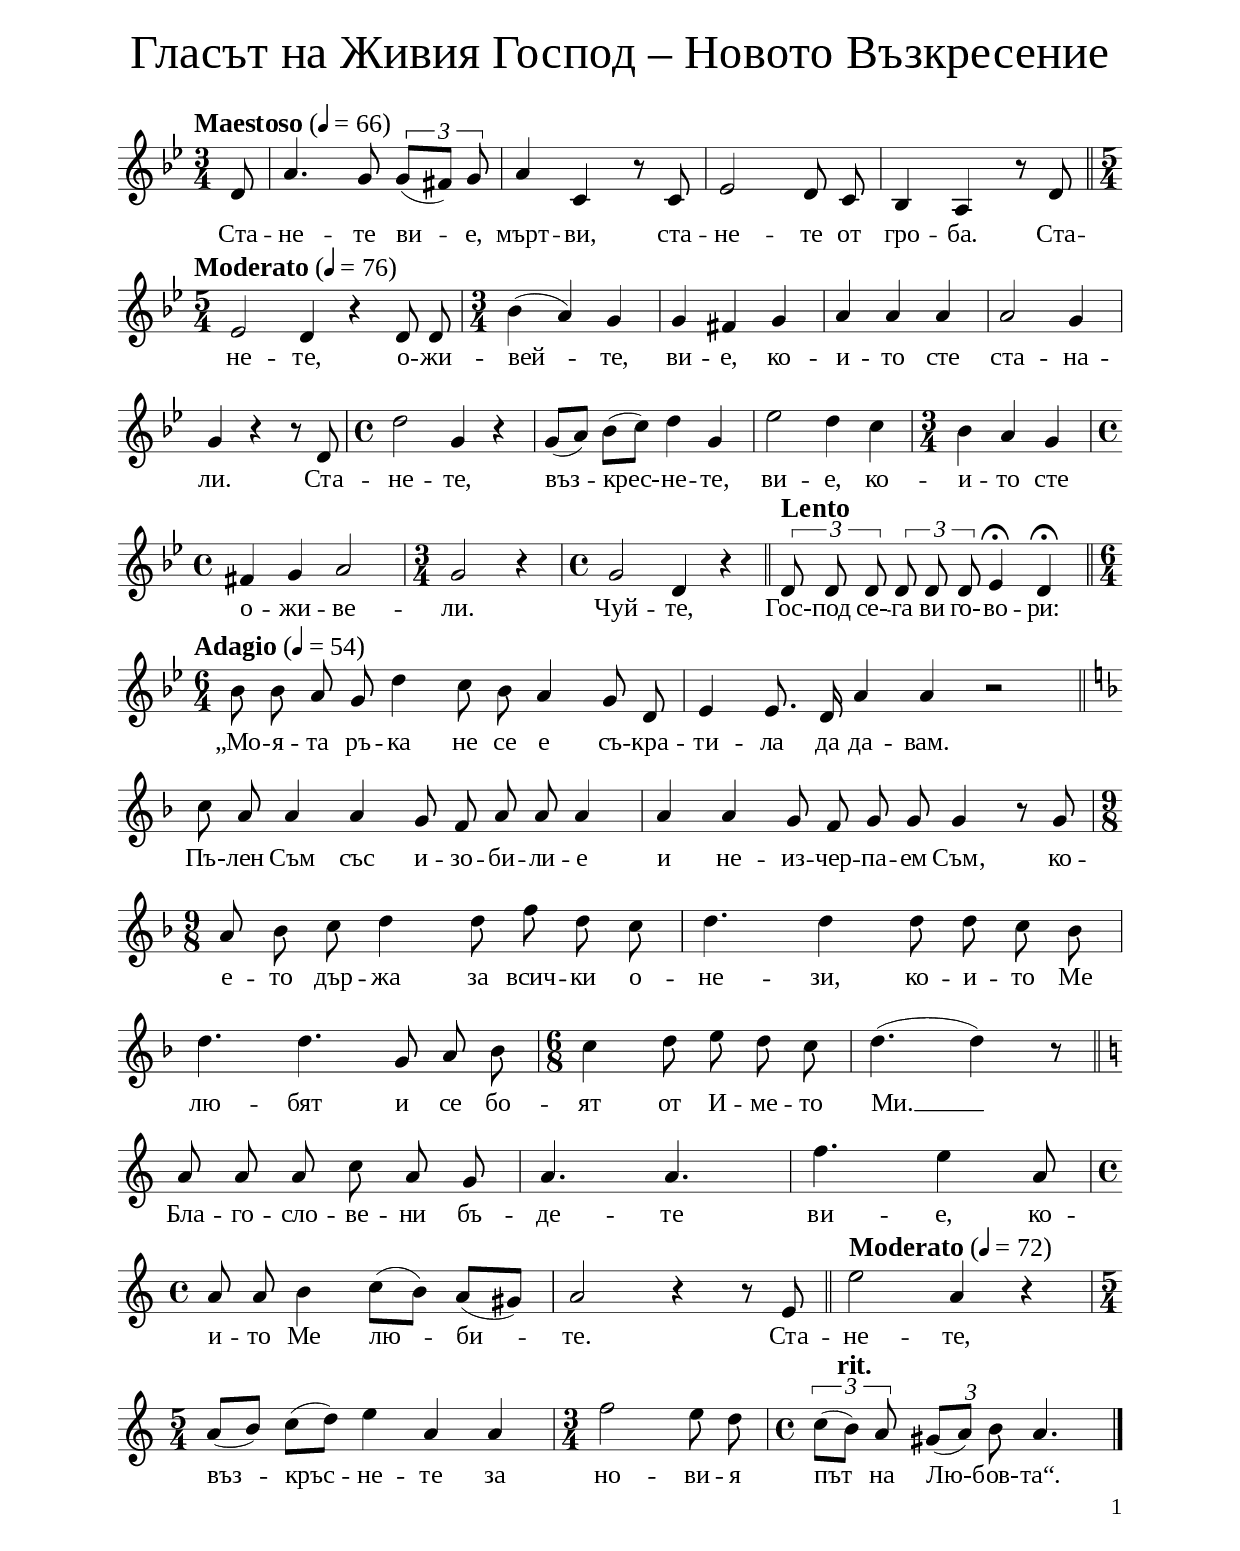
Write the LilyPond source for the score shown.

\version "2.24.3"

% include paper part and global functions
\include "include/globals.ily"

\bookpart {
  \label #'ref190
  \tocItem \markup "Гласът на Живия Господ"
  \paper {
    print-all-headers = ##t
    print-page-number = ##t
    print-first-page-number = ##t

    % put page numbers on the bottom
    oddHeaderMarkup = \markup ""
    evenHeaderMarkup = \markup ""
    oddFooterMarkup = \markup
    \fill-line {
      ""
      \if \should-print-page-number \fromproperty #'page:page-number-string
    }
    evenFooterMarkup = \markup
    \fill-line {
      \if \should-print-page-number \fromproperty #'page:page-number-string
      ""
    }

    left-margin = 2.0\cm
    right-margin = 2.0\cm
    top-margin = 2.5\cm
    bottom-margin = 2.0\cm
    ragged-bottom = ##t % do not spread the staves to fill the whole vertical space

    % change distance between staves
    system-system-spacing =
    #'((basic-distance . 12)
       (minimum-distance . 6)
       (padding . 1)
       (stretchability . 12))
  }
  \score {
    \layout {
      indent = 0.0\cm % remove first line indentation
      ragged-last = ##f % do spread last line to fill the whole space
      \override Staff.BarLine.thick-thickness = #4 %make the end and repeat bars thiner
      \override Score.VoltaBracket.font-size = #-1.7 % make the repeat number fontsize smaller


      \context {
        \Score
        \omit BarNumber %remove bar numbers
        %\override KeySignature.X-offset = #-1.2 % decrease keysigniture offset
        %\override TimeSignature.X-offset = #-1.8 % decrease time signiture offset
        \override MetronomeMark.font-size = #1.5 % increase the tempo fontsize
        \override TupletNumber.font-size = #0.4 % increase the triol number

      } % context

      \context {
        % change staff size
        \Staff
        fontSize = #+0 % affects notes size only
        %\override StaffSymbol.staff-space = #(magstep -3)
        \override StaffSymbol.thickness = #0.5
        \override BarLine.hair-thickness = #1
        %\override StaffSymbol.ledger-line-thickness = #'(0 . 0)
      }

      \context {
        % adjust space between staff and lyrics and between the two lyric lines
        \Lyrics
        \override VerticalAxisGroup.nonstaff-relatedstaff-spacing = #'((padding . 0.73))
        \override VerticalAxisGroup.nonstaff-nonstaff-spacing = #'((minimum-distance . 2))
        includeGraceNotes = ##t
      }
    } % layout

    \new Voice \absolute {
      \clef treble
      \key g \minor
      \time 3/4
      \tempoFunc "Maestoso" 4 "66"

      \partial 8
      d'8 | % 2
      a'4. g'8 \tuplet 3/2 {
        g'8 ( [ fis'8 ])  g'8
      }
      | % 3
      a'4 c'4 r8 c'8 | % 4
      es'2 \autoBeamOff d'8 c'8  | % 5
      bes4 a4 r8 d'8 \bar "||" \break | % 6
      \time 5/4  | % 6
      \tempoFunc "Moderato" 4 "76"
      es'2 d'4 r4 d'8 d'8 | % 7
      \time 3/4  | % 7
      bes'4 ( a'4 ) g'4 | % 8
      g'4 fis'4 g'4 | % 9
      a'4 a'4 a'4 |
      a'2 g'4 \break  | % 11
      g'4 r4 r8 d'8 | % 12
      \time 4/4  | % 12
      d''2 g'4 r4| % 13
      g'8 ( [ a'8 ) ]  bes'8 ( [  c''8 )
      ]  d''4 g'4 |  % 14
      es''2  d''4  c''4 | % 15
      \time 3/4  | % 15
      bes'4 a'4 g'4 \break | % 16
      \time 4/4  | % 16
      fis'4 g'4 a'2 | % 17
      \time 3/4  | % 17
      g'2 r4 | % 18
      \time 4/4  | % 18
      g'2 d'4 r4 \bar "||"
      \autoBeamOff
      \tempo "Lento"
      \times 2/3  {
        d'8  d'8 d'8
      }
      \times 2/3  {
        d'8 d'8 d'8
      }
      es'4 ^\fermata d'4 ^\fermata \bar "||"
      \break |
      \tempoFunc "Adagio" 4 "54"
      \time 6/4
      bes'8  bes'8 a'8 g'8
      d''4  c''8  bes'8  % 21
      a'4 g'8 d'8 | es'4 es'8. d'16 a'4 a'4 r2 \break \bar "||" | % 23

      \key f \major
      c''8 a'8 a'4 a'4  g'8 f'8 a'8 a'8 a'4 | % 25
      a'4 a'4 g'8 f'8 g'8 g'8 g'4 r8 g'8 | \break  % 27
      \time 9/8
      \autoBeamOff
      a'8  bes'8  c''8  d''4
      d''8 f''8  d''8  c''8 | d''4.
      d''4  d''8
      d''8  c''8  bes'8 | \break
      d''4.
      d''4. g'8 a'8  bes'8 |
      \time 6/8
      c''4  d''8 e''8  d''8  c''8 |  d''4. (d''4) r8 | \bar "||" \break
      \key a \minor
      \autoBeamOff a'8 a'8 a'8 c''8 a'8 g'8 | a'4. a'4. |
      f''4.  e''4 a'8  | \break
      \time 4/4  | % 35
      a'8 a'8  b'4  c''8 ( [
      b'8 ) ]
      a'8 ( [ gis'8 ) ] | % 36
      a'2 r4 r8 e'8 \bar "||"
      | % 37
      | % 37
      \tempoFunc "Moderato" 4 "72"
      e''2 a'4 r4 |  \break  % 38

      \autoBeamOn

      \time 5/4 a'8 (  [ b'8] )   c''8 (  [ d''8] )  e''4 a'4  a'4 |
      \time 3/4
      f''2  \autoBeamOff e''8  d''8 |
      \time 4/4
      \tweak direction #up \times 2/3 {
        \once \override Slur.positions = #'(1 . 1)
        \tempo "         rit." c''8   ( [  b'8 ) ]  a'8
      }
      \once \omit TupletBracket \times 2/3 {
        gis'8 ( [  a'8
        ) ] b'8
      }
      a'4.
      \bar "|."

    }

    \addlyrics {
      Ста -- не -- те ви -- е, мърт --
      ви, ста -- не -- те от гро -- ба.
      Ста -- не -- те, о -- жи -- вей --
      те, ви -- е, ко -- и -- то сте ста --
      на -- ли. Ста -- не -- те, въз --
      "крес-" -- не -- те, ви -- е, ко -- и
      -- то сте о -- жи -- ве -- ли. Чуй --
      те, "Гос-" -- под "се-" -- га ви "го-" --
      во -- ри: „Мо -- я -- та ръ -- ка
      не се е съ -- кра -- ти -- ла да
      да -- вам. "Пъ-" -- лен Съм със и --
      зо -- би -- ли -- е и не -- из -- чер
      -- па -- ем Съм, ко -- е -- то дър --
      жа за всич -- ки о -- не -- зи, ко
      -- и -- то Ме лю -- бят и се бо --
      ят от И -- ме -- то Ми. __ Бла -- го --
      сло -- ве -- ни бъ -- де -- те ви --
      е, ко -- и -- то Ме лю -- би
      -- те. Ста -- не -- те, въз --
      кръс -- не -- те за но -- ви -- я
      път на "Лю-" -- "бов-" -- та“.}

      \header {
        title = \titleFunc #'ref_desc_15 "Гласът на Живия Господ – Новото Възкресение" " Glasăt na Živija Gospod – Novoto Văzkresenie"
      }

      \midi{}

    } % score

  } % bookpart

  % Più mosso
  %
